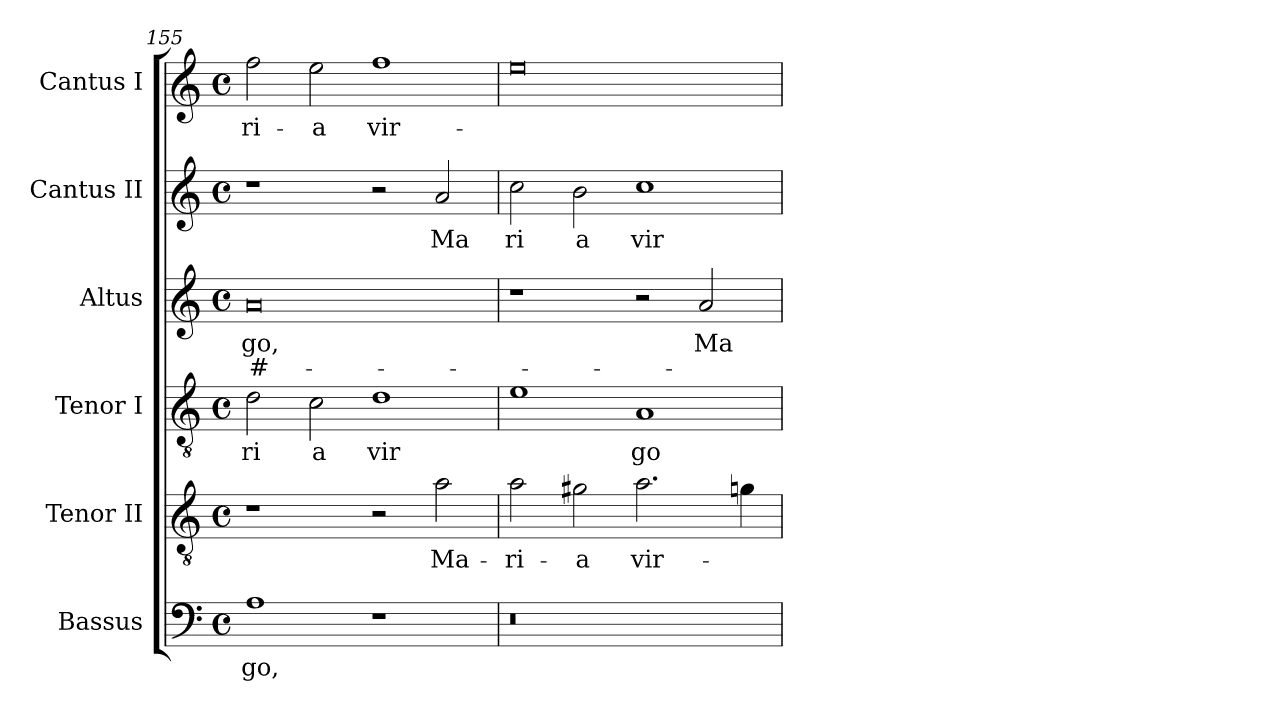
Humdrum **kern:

**kern	**text	**kern	**text	**kern	**text	**kern	**text	**text	**kern	**text	**kern	**text
*part6	*part6	*part5	*part5	*part4	*part4	*part3	*part3	*part3	*part2	*part2	*part1	*part1
*staff6	*staff6	*staff5	*staff5	*staff4	*staff4	*staff3	*staff3	*staff3	*staff2	*staff2	*staff1	*staff1
*I"Bassus	*	*I"Tenor II	*	*I"Tenor I	*	*I"Altus	*	*	*I"Cantus II	*	*I"Cantus I	*
*clefF4	*	*clefGv2	*	*clefGv2	*	*clefG2	*	*	*clefG2	*	*clefG2	*
*M4/4	*	*M4/4	*	*M4/4	*	*M4/4	*	*	*M4/4	*	*M4/4	*
*met(c)	*	*met(c)	*	*met(c)	*	*met(c)	*	*	*met(c)	*	*met(c)	*
=155	=155	=155	=155	=155	=155	=155	=155	=155	=155	=155	=155	=155
!	!LO:LY:b:cj	!	!	!	!LO:LY:b:cj	!	!LO:LY:b:cj	!LO:LY:b	!	!	!	!LO:LY:b:cj
1A	go,	1r	.	2d\	ri	0a	go,	#-	1r	.	2ff\	-ri-
!	!	!	!	!	!LO:LY:b:cj	!	!	!	!	!	!	!LO:LY:b:cj
.	.	.	.	2c\	a	.	.	.	.	.	2ee\	-a
!	!	!	!	!	!LO:LY:b:cj	!	!	!	!	!	!	!LO:LY:b:cj
1r	.	2r	.	1d	vir	.	.	.	2r	.	1ff	vir-
!	!	!	!LO:LY:b:cj	!	!	!	!	!	!	!LO:LY:b:cj	!	!
.	.	2a\	Ma-	.	.	.	.	.	2a/	Ma	.	.
=156	=156	=156	=156	=156	=156	=156	=156	=156	=156	=156	=156	=156
!	!	!	!LO:LY:b:cj	!	!	!	!	!	!	!LO:LY:b:cj	!	!
0r	.	2a\	-ri-	1e	.	1r	.	.	2cc\	ri	0ee	.
!	!	!	!LO:LY:b:cj	!	!	!	!	!	!	!LO:LY:b:cj	!	!
.	.	2g#X\	-a	.	.	.	.	.	2b\	a	.	.
!	!	!	!LO:LY:b	!	!LO:LY:b:cj	!	!	!	!	!LO:LY:b:cj	!	!
.	.	2.a\	vir-	1A	go	2r	.	.	1cc	vir	.	.
!	!	!	!	!	!	!	!LO:LY:b:cj	!	!	!	!	!
.	.	.	.	.	.	2a/	-Ma-	.	.	.	.	.
.	.	4gn\	.	.	.	.	.	.	.	.	.	.
=	=	=	=	=	=	=	=	=	=	=	=	=
*-	*-	*-	*-	*-	*-	*-	*-	*-	*-	*-	*-	*-
